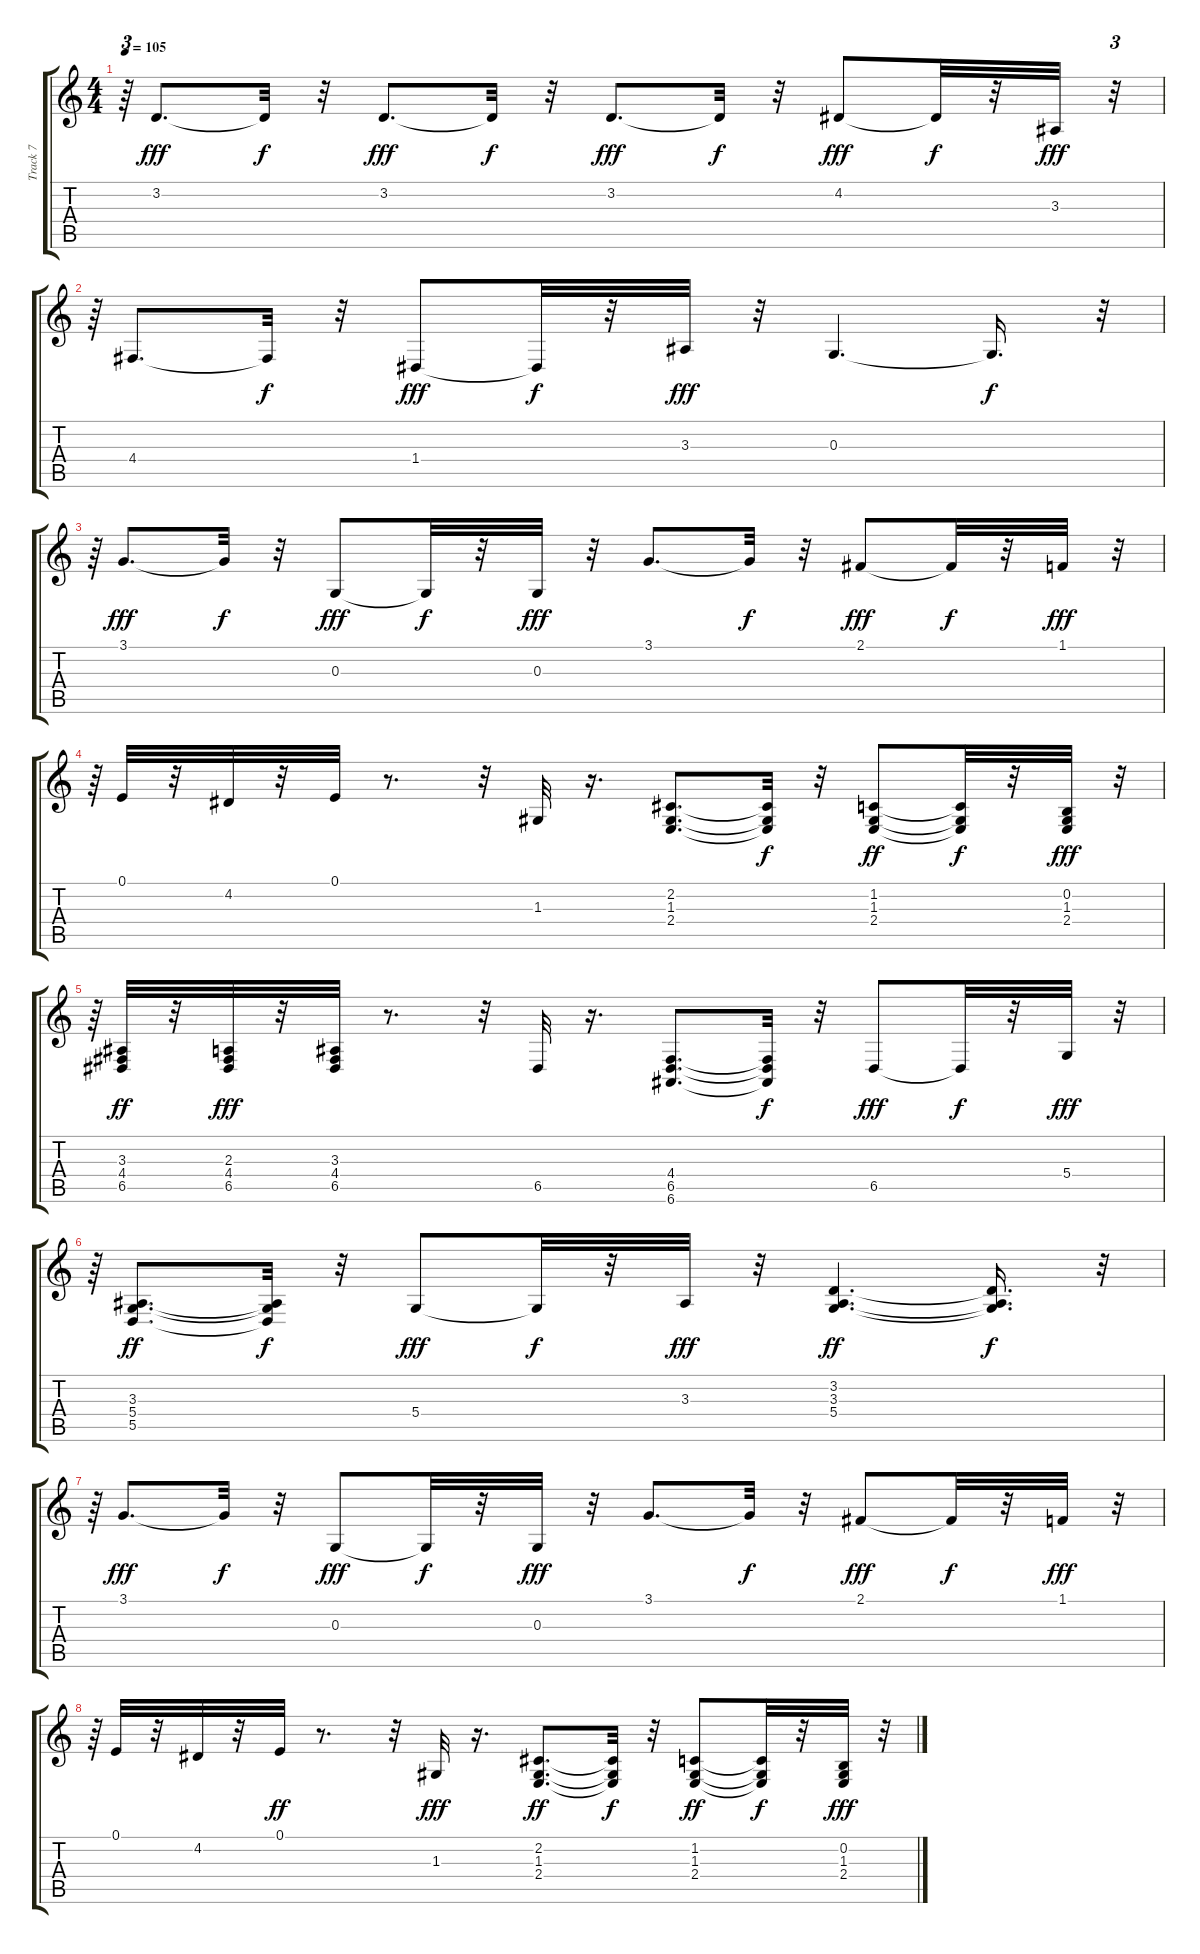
\track ("Track 7" "Track 7") {instrument trombone}
\staff {score tabs}
\tuning (E4 B3 G3 D3 A2 E2) {hide}
\ts (4 4)
\tempo 105
\clef g2
\ks c
r.64{tu (3 2) dy f} 3.2.8{d dy fff} 3.2{t}.32{dy f} r.32 3.2.8{d dy fff} 3.2{t}.32{dy f} r.32 3.2.8{d dy fff} 3.2{t}.32{dy f} r.32 4.2.8{dy fff} 4.2{t}.32{dy f} r.32 3.3.32{dy fff} r.32{tu (3 2)} |
r.64{tu (3 2)} 4.4.8{d} 4.4{t}.32{dy f} r.32 1.4.8{dy fff} 1.4{t}.32{dy f} r.32 3.3.32{dy fff} r.32 0.3.4{d} 0.3{t}.16{d dy f} r.32{tu (3 2)} |
r.64{tu (3 2)} 3.1.8{d dy fff} 3.1{t}.32{dy f} r.32 0.3.8{dy fff} 0.3{t}.32{dy f} r.32 0.3.32{dy fff} r.32 3.1.8{d} 3.1{t}.32{dy f} r.32 2.1.8{dy fff} 2.1{t}.32{dy f} r.32 1.1.32{dy fff} r.32{tu (3 2)} |
r.64{tu (3 2)} 0.1.32 r.32 4.2.32 r.32 0.1.32 r.8{d} r.32 1.3.32 r.16{d} (2.2 1.3 2.4).8{d} (2.2{t} 1.3{t} 2.4{t}).32{dy f} r.32 (1.2 1.3 2.4).8{dy ff} (1.2{t} 1.3{t} 2.4{t}).32{dy f} r.32 (0.2 1.3 2.4).32{dy fff} r.32{tu (3 2)} |
r.64{tu (3 2)} (3.3 4.4 6.5).32{dy ff} r.32 (2.3 4.4 6.5).32{dy fff} r.32 (3.3 4.4 6.5).32 r.8{d} r.32 6.5.32 r.16{d} (4.4 6.5 6.6).8{d} (4.4{t} 6.5{t} 6.6{t}).32{dy f} r.32 6.5.8{dy fff} 6.5{t}.32{dy f} r.32 5.4.32{dy fff} r.32{tu (3 2)} |
r.64{tu (3 2)} (3.3 5.4 5.5).8{d dy ff} (3.3{t} 5.4{t} 5.5{t}).32{dy f} r.32 5.4.8{dy fff} 5.4{t}.32{dy f} r.32 3.3.32{dy fff} r.32 (3.2 3.3 5.4).4{d dy ff} (3.2{t} 3.3{t} 5.4{t}).16{d dy f} r.32{tu (3 2)} |
r.64{tu (3 2)} 3.1.8{d dy fff} 3.1{t}.32{dy f} r.32 0.3.8{dy fff} 0.3{t}.32{dy f} r.32 0.3.32{dy fff} r.32 3.1.8{d} 3.1{t}.32{dy f} r.32 2.1.8{dy fff} 2.1{t}.32{dy f} r.32 1.1.32{dy fff} r.32{tu (3 2)} |
r.64{tu (3 2)} 0.1.32 r.32 4.2.32 r.32 0.1.32{dy ff} r.8{d} r.32 1.3.32{dy fff} r.16{d} (2.2 1.3 2.4).8{d dy ff} (2.2{t} 1.3{t} 2.4{t}).32{dy f} r.32 (1.2 1.3 2.4).8{dy ff} (1.2{t} 1.3{t} 2.4{t}).32{dy f} r.32 (0.2 1.3 2.4).32{dy fff} r.32{tu (3 2)}
